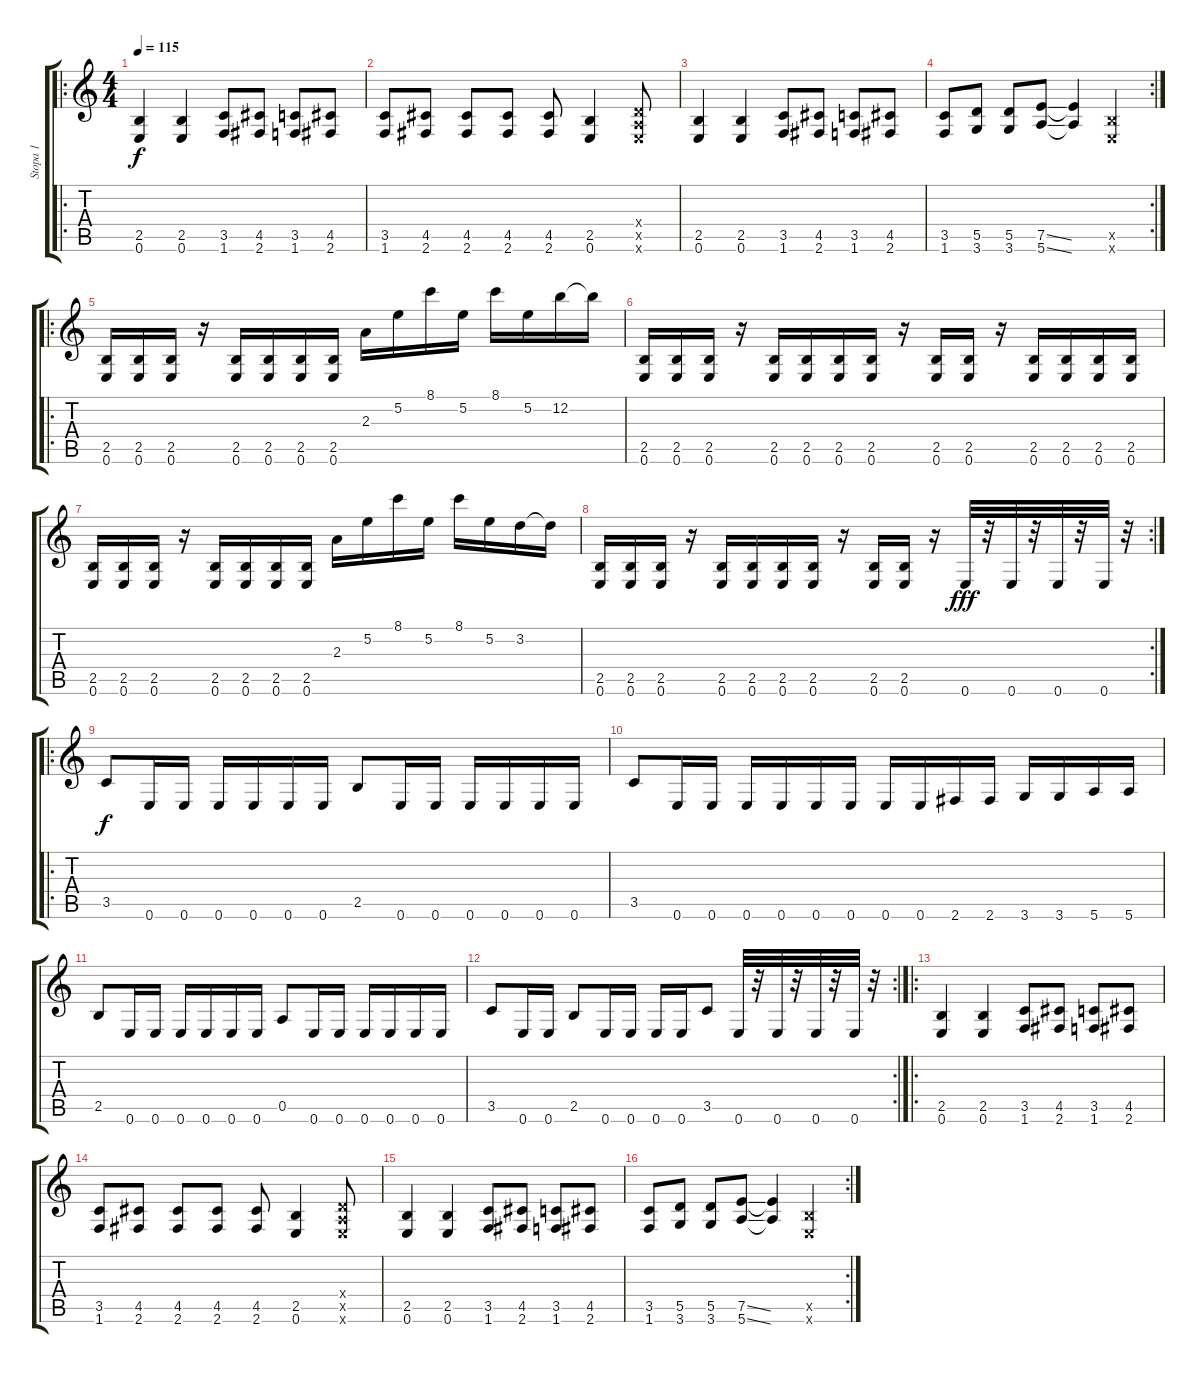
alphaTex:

\track ("Stopa 1" "Stopa 1") {instrument distortionguitar}
\staff {score tabs}
\tuning (E4 B3 G3 D3 A2 E2) {hide}
\ro
\ts (4 4)
\tempo 115
\clef g2
\ks c
(2.5 0.6).4{dy f balance 8 instrument distortionguitar} (2.5 0.6).4 (3.5 1.6).8 (4.5 2.6).8 (3.5 1.6).8 (4.5 2.6).8 |
(3.5 1.6).8 (4.5 2.6).8 (4.5 2.6).8 (4.5 2.6).8 (4.5 2.6).8 (2.5 0.6).4 (0.4{x} 0.5{x} 0.6{x}).8 |
(2.5 0.6).4 (2.5 0.6).4 (3.5 1.6).8 (4.5 2.6).8 (3.5 1.6).8 (4.5 2.6).8 |
\rc 2
(3.5 1.6).8 (5.5 3.6).8 (5.5 3.6).8 (7.5{ss} 5.6{ss}).8 (7.5{t} 5.6{t}).4 (2.5{x} 0.6{x}).4 |
\ro
(2.5 0.6).16 (2.5 0.6).16 (2.5 0.6).16 r.16 (2.5 0.6).16 (2.5 0.6).16 (2.5 0.6).16 (2.5 0.6).16 2.3.16{volume 9 instrument overdrivenguitar} 5.2.16 8.1.16 5.2.16 8.1.16 5.2.16 12.2.16 12.2{t}.16 |
(2.5 0.6).16{volume 16 instrument distortionguitar} (2.5 0.6).16 (2.5 0.6).16 r.16 (2.5 0.6).16 (2.5 0.6).16 (2.5 0.6).16 (2.5 0.6).16 r.16 (2.5 0.6).16 (2.5 0.6).16 r.16 (2.5 0.6).16 (2.5 0.6).16 (2.5 0.6).16 (2.5 0.6).16 |
(2.5 0.6).16 (2.5 0.6).16 (2.5 0.6).16 r.16 (2.5 0.6).16 (2.5 0.6).16 (2.5 0.6).16 (2.5 0.6).16 2.3.16{volume 9 instrument overdrivenguitar} 5.2.16 8.1.16 5.2.16 8.1.16 5.2.16 3.2.16 3.2{t}.16 |
\rc 2
(2.5 0.6).16{volume 16 instrument distortionguitar} (2.5 0.6).16 (2.5 0.6).16 r.16 (2.5 0.6).16 (2.5 0.6).16 (2.5 0.6).16 (2.5 0.6).16 r.16 (2.5 0.6).16 (2.5 0.6).16 r.16 0.6.32{dy fff} r.32 0.6.32 r.32 0.6.32 r.32 0.6.32 r.32 |
\ro
3.5.8{dy f} 0.6.16 0.6.16 0.6.16 0.6.16 0.6.16 0.6.16 2.5.8 0.6.16 0.6.16 0.6.16 0.6.16 0.6.16 0.6.16 |
3.5.8 0.6.16 0.6.16 0.6.16 0.6.16 0.6.16 0.6.16 0.6.16 0.6.16 2.6.16 2.6.16 3.6.16 3.6.16 5.6.16 5.6.16 |
2.5.8 0.6.16 0.6.16 0.6.16 0.6.16 0.6.16 0.6.16 0.5.8 0.6.16 0.6.16 0.6.16 0.6.16 0.6.16 0.6.16 |
\rc 2
3.5.8 0.6.16 0.6.16 2.5.8 0.6.16 0.6.16 0.6.16 0.6.16 3.5.8 0.6.32 r.32 0.6.32 r.32 0.6.32 r.32 0.6.32 r.32 |
\ro
(2.5 0.6).4{balance 8 instrument distortionguitar} (2.5 0.6).4 (3.5 1.6).8 (4.5 2.6).8 (3.5 1.6).8 (4.5 2.6).8 |
(3.5 1.6).8 (4.5 2.6).8 (4.5 2.6).8 (4.5 2.6).8 (4.5 2.6).8 (2.5 0.6).4 (0.4{x} 0.5{x} 0.6{x}).8 |
(2.5 0.6).4 (2.5 0.6).4 (3.5 1.6).8 (4.5 2.6).8 (3.5 1.6).8 (4.5 2.6).8 |
\rc 2
(3.5 1.6).8 (5.5 3.6).8 (5.5 3.6).8 (7.5{ss} 5.6{ss}).8 (7.5{t} 5.6{t}).4 (2.5{x} 0.6{x}).4
